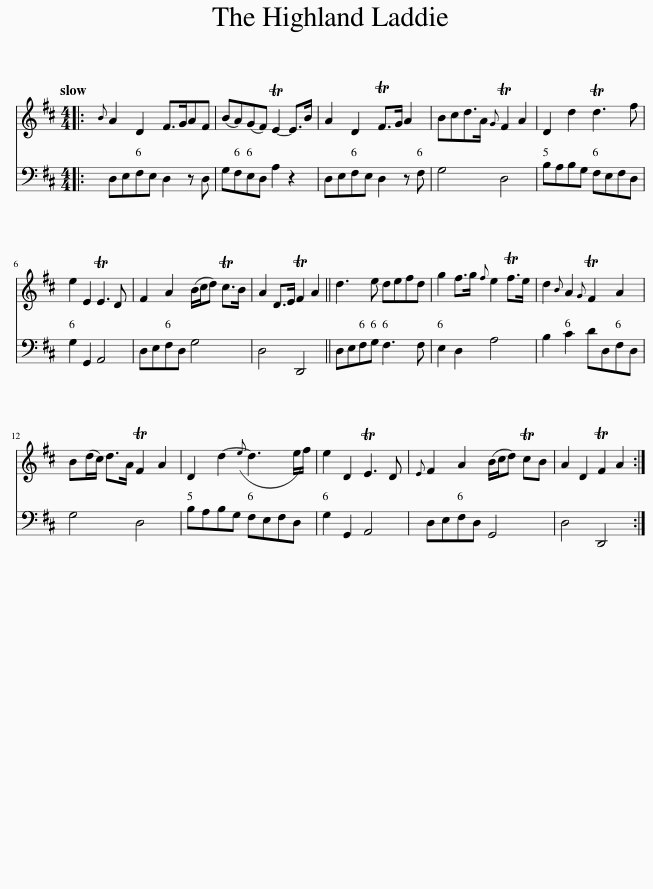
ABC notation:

X:1
%%score 1 2
L:1/8
Q:1/4=120
M:4/4
I:linebreak $
K:D
V:1 treble
V:2 bass
V:1
|:{B} A2 D2 F>GAF | (BA)(GF) TE2- E>B | A2 D2 TF>G A2 | Bcd>A{G} TF2 A2 | D2 d2 Td3 f |$ %5
 e2 E2 TE3 D | F2 A2 (B/c/d) Tc>B | A2 D>E TF2 A2 || d3 e defd | g2 f>g{f} e2 Tf>e | %10
 d2{B} A2{G} TF2 A2 |$ B(d/c/) d>A TF2 A2 | D2 d2-({e} d3 e/f/) | e2 D2 TE3 D |{E} F2 A2 (B/c/d) TcB | %15
 A2 D2 TF2 A2 :| %16
V:2
|: D,E,F,E, D,2 z D, | G,F,E,D, A,2 z2 | D,E,F,E, D,2 z F, | G,4 D,4 | B,A,B,G, F,E,F,D, |$ %5
 G,2 G,,2 A,,4 | D,E,F,D, G,4 | D,4 D,,4 || D,E,F,G, F,3 F, | E,2 D,2 A,4 | %10
 B,2 C2 DD,F,D, |$ G,4 D,4 | B,A,B,G, F,E,F,D, | G,2 G,,2 A,,4 | D,E,F,D, G,,4 | %15
 D,4 D,,4 :| %16
